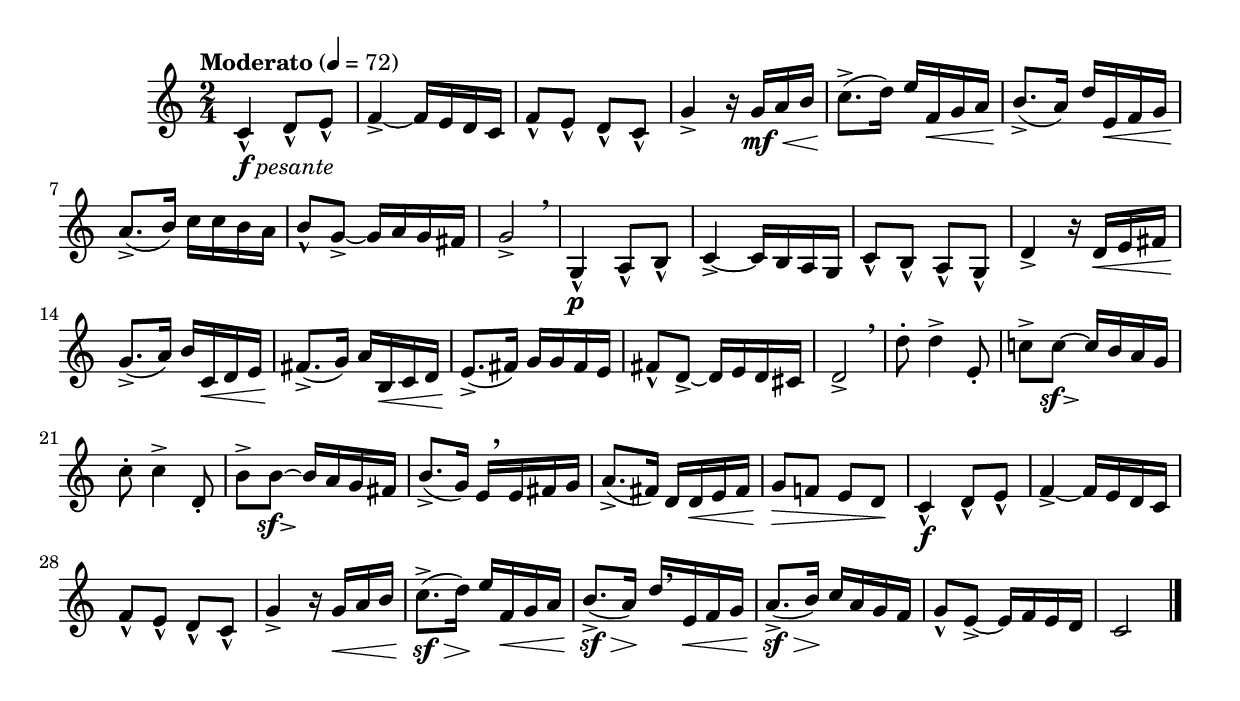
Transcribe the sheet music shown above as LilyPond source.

\version "2.22.0"

\version "2.24.0"

#(begin

(define sf-accent-markup #{
  \markup {
    \concat {
      \dynamic "sf"
      \hspace #0.25
      \raise #0.5 \musicglyph #"scripts.sforzato"
    }
  }
#})

(append! default-script-alist
  (list
    `(sf-accent
      . (
          (stencil . ,ly:text-interface::print)
          (text . ,sf-accent-markup)
          (avoid-slur . around)
          (padding . 0.3)
          (direction . ,DOWN)))))

(define sf-accent (make-articulation 'sf-accent))

)


\relative {
  \language "english"

  \transposition f

  \tempo "Moderato" 4=72

  \key c \major
  \time 2/4

  c'4-^_\markup { \dynamic "f" \italic "pesante" } d8-^ e-^ |
  f4->~16 e d c |
  f8-^ e-^ d-^ c-^ |
  g'4-> r16 16 \mf \< a b |
  c8.->( \! d16) e f, \< g a |
  b8.->( \! a16) d e, \< f g |
  a8.->( \! b16) c c b a |
  b8-^ g->~16 a g f-sharp |
  g2-> \breathe |

  g,4-^ \p a8-^ b-^ |
  c4->~16 b a g |
  c8-^ b-^ a-^ g-^ |
  d'4-> r16 16 \< e f-sharp |
  g8.->( \! a16) b c, \< d e |
  f-sharp8.->( \! g16) a b, \< c d |
  e8.->( \! f-sharp16) g g f-sharp e |
  f-sharp8-^ d->~16 e d c-sharp |
  d2-> \breathe |

  d'8-. 4-> e,8-. |
  c'!8-> 8~\sf-accent 16 b a g |
  c8-. 4-> d,8-. |
  b'8-> 8~\sf-accent 16 a g f-sharp |
  b8.->( g16) e[ \tweak Y-offset #3 \breathe 16 f-sharp g] |
  a8.->( f-sharp16) d16 16 \< e f-sharp |
  g8 \> f! e d \! |

  c4-^ \f d8-^ e-^ |
  f4->~16 e d c |
  f8-^ e-^ d-^ c-^ |
  g'4-> r16 16 \< a b |
  c8.->( \sf \> d16) \! e f, \< g a |
  b8.->( \sf \> a16) \! d[ \breathe e, \< f g] |
  a8.->( \sf \> b16) \! c a g f |
  g8-^ e->~16 f e d |
  c2 | \bar "|."
}
